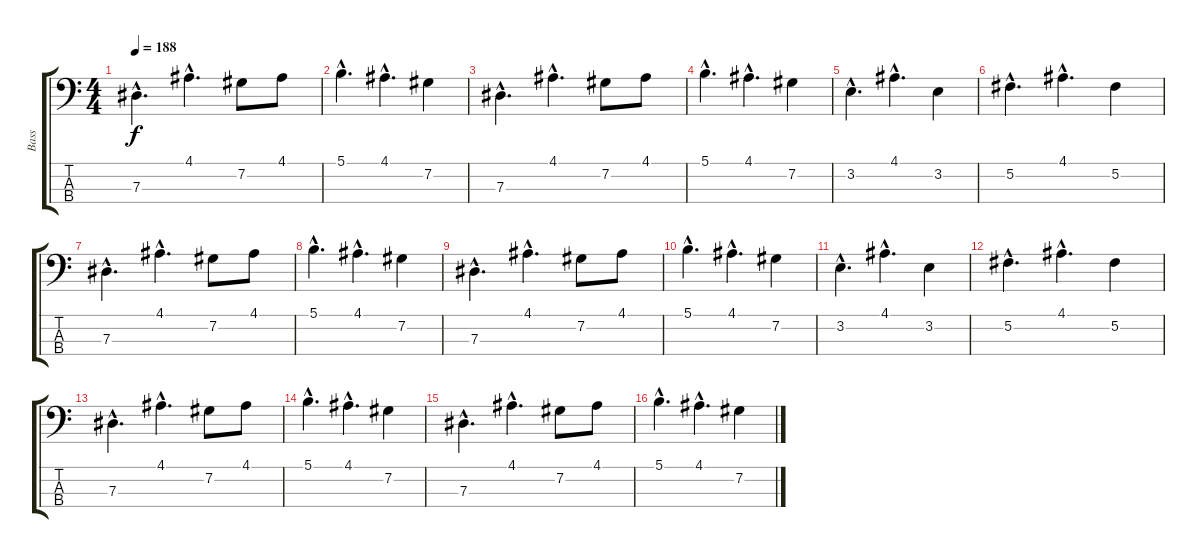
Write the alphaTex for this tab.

\track ("Bass" "Bass") {instrument electricbassfinger}
\staff {score tabs}
\tuning (Gb2 Db2 Ab1 Eb1) {hide}
\ts (4 4)
\tempo 188
\tempo 130
\tempo 188
\clef f4
\ks c
7.3{hac}.4{d dy f instrument electricbassfinger} 4.1{hac}.4{d} 7.2.8 4.1.8 |
5.1{hac}.4{d} 4.1{hac}.4{d} 7.2.4 |
7.3{hac}.4{d} 4.1{hac}.4{d} 7.2.8 4.1.8 |
5.1{hac}.4{d} 4.1{hac}.4{d} 7.2.4 |
3.2{hac}.4{d} 4.1{hac}.4{d} 3.2.4 |
5.2{hac}.4{d} 4.1{hac}.4{d} 5.2.4 |
7.3{hac}.4{d} 4.1{hac}.4{d} 7.2.8 4.1.8 |
5.1{hac}.4{d} 4.1{hac}.4{d} 7.2.4 |
7.3{hac}.4{d} 4.1{hac}.4{d} 7.2.8 4.1.8 |
5.1{hac}.4{d} 4.1{hac}.4{d} 7.2.4 |
3.2{hac}.4{d} 4.1{hac}.4{d} 3.2.4 |
5.2{hac}.4{d} 4.1{hac}.4{d} 5.2.4 |
7.3{hac}.4{d} 4.1{hac}.4{d} 7.2.8 4.1.8 |
5.1{hac}.4{d} 4.1{hac}.4{d} 7.2.4 |
7.3{hac}.4{d} 4.1{hac}.4{d} 7.2.8 4.1.8 |
5.1{hac}.4{d} 4.1{hac}.4{d} 7.2.4
